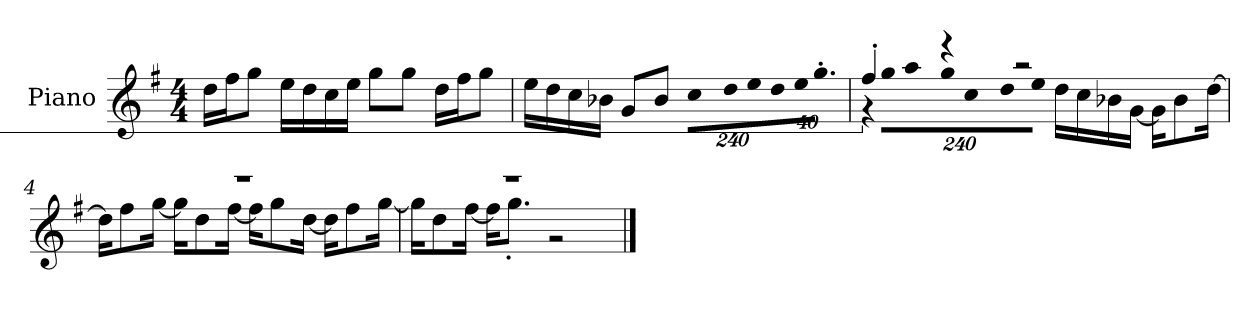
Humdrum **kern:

**kern
*part1
*staff1
*I"Piano
*I'P-no
*clefG2
*k[f#]
*M4/4
*MM90
=1
16dd\LL
16ff#\J
8gg\J
16ee\LL
16dd\
16cc\
16ee\JJ
8gg\L
8gg\J
16dd\LL
16ff#\J
8gg\J
=2
16ee\LL
16dd\
16cc\
16b-X\JJ
8g/L
8b-/J
*Xbrackettup
!LO:N:vis=8
960%137cc\L
!LO:N:vis=16
1920%137dd\L
!LO:N:vis=16
1920%137ee\
!LO:N:vis=16
1920%137dd\
!LO:N:vis=32
640%23ee\K
!LO:N:vis=16.
960%103gg'\JJ
=3
*^
*	*brackettup
!	!LO:N:vis=32
4ff#'/	640%23r
!	!LO:N:vis=16
.	1920%137gg\LL
!	!LO:N:vis=32
.	640%23aa\K
!	!LO:N:vis=16
.	1920%137gg\J
!	!LO:N:vis=8
.	960%137cc\
4r	.
!	!LO:N:vis=16
.	1920%137dd\L
!	!LO:N:vis=16
.	1920%137ee\JJ
2r	16dd\LL
.	16cc\
.	16b-X\
.	[16g\JJ
.	16g\KL]
.	8b-\
.	[16dd\Jk
!!LO:LB:g=z	!!
=4	=4
1r	16dd\KL]
.	8ff#\
.	[16gg\Jk
.	16gg\KL]
.	8dd\
.	[16ff#\Jk
.	16ff#\KL]
.	8gg\
.	[16dd\Jk
.	16dd\KL]
.	8ff#\
.	[16gg\Jk
=5	=5
1r	16gg\KL]
.	8dd\
.	[16ff#\Jk
.	16ff#\KL]
.	8.gg'\J
.	2r
*v	*v
==
*-
